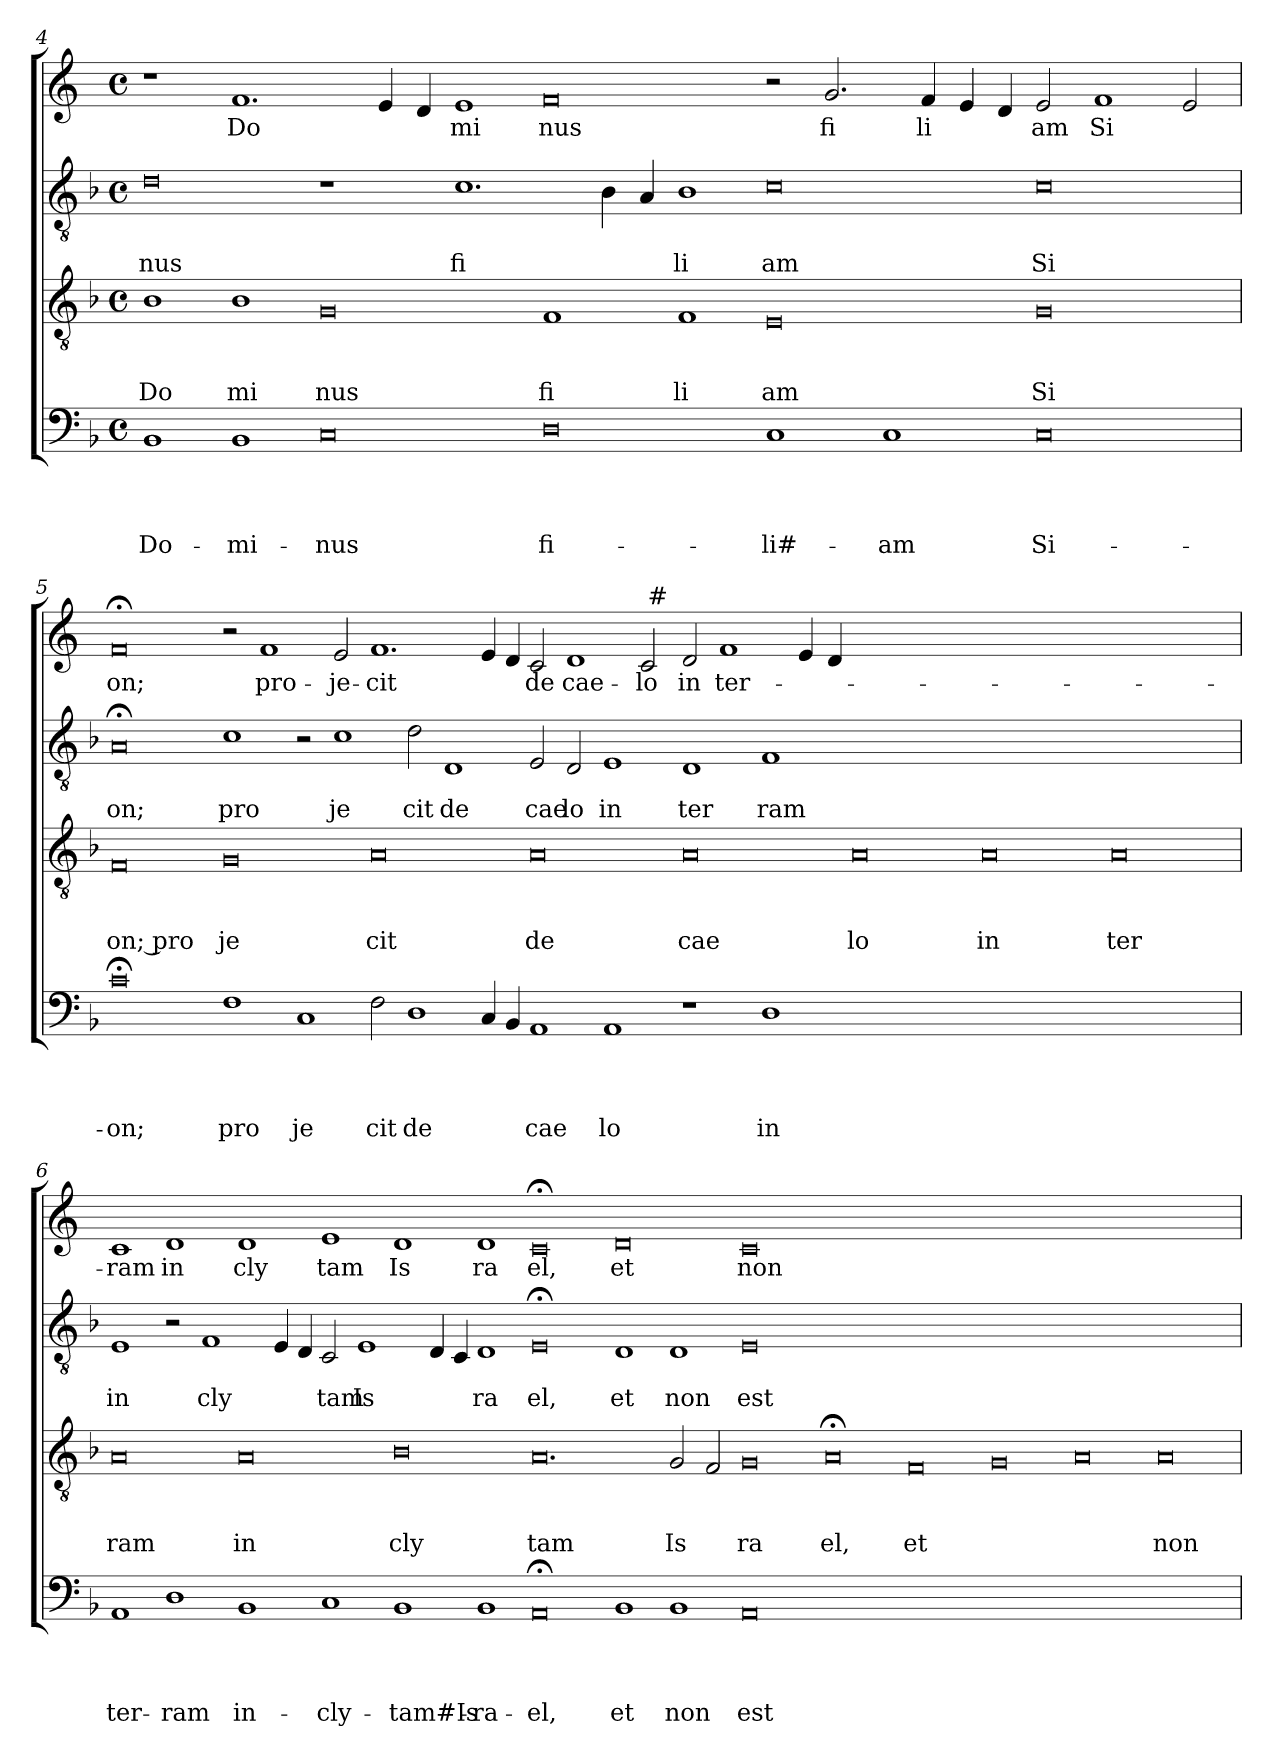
**kern	**text	**text	**text	**text	**kern	**text	**text	**text	**kern	**text	**text	**kern	**text
*part4	*part4	*part4	*part4	*part4	*part3	*part3	*part3	*part3	*part2	*part2	*part2	*part1	*part1
*staff4	*staff4	*staff4	*staff4	*staff4	*staff3	*staff3	*staff3	*staff3	*staff2	*staff2	*staff2	*staff1	*staff1
!!LO:LB:g=z
*clefF4	*	*	*	*	*clefGv2	*	*	*	*clefGv2	*	*	*clefG2	*
*	*	*	*	*	*	*	*	*	*	*	*	*ITrd-3c-5	*
*k[b-]	*	*	*	*	*k[b-]	*	*	*	*k[b-]	*	*	*k[b-]	*
*F:	*	*	*	*	*F:	*	*	*	*F:	*	*	*F:	*
*M4/4	*	*	*	*	*M4/4	*	*	*	*M4/4	*	*	*M4/4	*
*met(c)	*	*	*	*	*met(c)	*	*	*	*met(c)	*	*	*met(c)	*
=4	=4	=4	=4	=4	=4	=4	=4	=4	=4	=4	=4	=4	=4
!	!	!	!	!LO:LY:b	!	!	!	!LO:LY:b	!	!	!LO:LY:b	!	!
1BB-	.	.	.	Do-	1B-	.	.	Do	0d	.	-nus	1r	.
!	!	!	!	!LO:LY:b	!	!	!	!LO:LY:b	!	!	!	!	!LO:LY:b
1BB-	.	.	.	-mi-	1B-	.	.	mi	.	.	.	1.b-	Do
!	!	!	!	!LO:LY:b	!	!	!	!LO:LY:b	!	!	!	!	!
0C	.	.	.	-nus	0G	.	.	nus	1r	.	.	.	.
.	.	.	.	.	.	.	.	.	.	.	.	4a/	.
.	.	.	.	.	.	.	.	.	.	.	.	4g/	.
!	!	!	!	!	!	!	!	!	!	!	!LO:LY:b	!	!LO:LY:b
.	.	.	.	.	.	.	.	.	1.c	.	fi	1a	mi
!	!	!	!	!LO:LY:b	!	!	!	!LO:LY:b	!	!	!	!	!LO:LY:b
0D	.	.	.	fi-	1F	.	.	fi	.	.	.	0b-	nus
.	.	.	.	.	.	.	.	.	4B-\	.	.	.	.
.	.	.	.	.	.	.	.	.	4A/	.	.	.	.
!	!	!	!	!	!	!	!	!LO:LY:b	!	!	!LO:LY:b	!	!
.	.	.	.	.	1F	.	.	li	1B-	.	li	.	.
!	!	!	!	!LO:LY:b	!	!	!	!LO:LY:b	!	!	!LO:LY:b	!	!
1C	.	.	.	-li#-	0E	.	.	am	0c	.	am	2r	.
!	!	!	!	!	!	!	!	!	!	!	!	!	!LO:LY:b
.	.	.	.	.	.	.	.	.	.	.	.	2.cc/	fi
!	!	!	!	!LO:LY:b	!	!	!	!	!	!	!	!	!
1C	.	.	.	-am	.	.	.	.	.	.	.	.	.
!	!	!	!	!	!	!	!	!	!	!	!	!	!LO:LY:b
.	.	.	.	.	.	.	.	.	.	.	.	4b-/	li
.	.	.	.	.	.	.	.	.	.	.	.	4a/	.
.	.	.	.	.	.	.	.	.	.	.	.	4g/	.
!	!	!	!	!LO:LY:b	!	!	!	!LO:LY:b	!	!	!LO:LY:b	!	!LO:LY:b
0C	.	.	.	Si-	0G	.	.	Si	0c	.	Si	2a/	am
!	!	!	!	!	!	!	!	!	!	!	!	!	!LO:LY:b
.	.	.	.	.	.	.	.	.	.	.	.	1b-	Si
.	.	.	.	.	.	.	.	.	.	.	.	2a/	.
!!LO:LB:g=z
=5	=5	=5	=5	=5	=5	=5	=5	=5	=5	=5	=5	=5	=5
!	!	!	!	!LO:LY:b	!	!	!	!LO:LY:b:rj	!	!	!LO:LY:b	!	!LO:LY:b
*	*	*	*	*	*	*	*	*	*	*	*	*^	*
0c;<	.	.	.	-on;	0F	.	.	on; pro	0A;	.	on;	0b-;	1ryy	on;
.	.	.	.	.	.	.	.	.	.	.	.	.	1ryy	.
!	!	!	!	!LO:LY:b	!	!	!	!LO:LY:b	!	!	!LO:LY:b	!	!	!
1F	.	.	.	pro	0G	.	.	je	1c	.	pro	2r	1ryy	.
!	!	!	!	!	!	!	!	!	!	!	!	!	!	!LO:LY:b
.	.	.	.	.	.	.	.	.	.	.	.	1b-	.	pro-
!	!	!	!	!LO:LY:b	!	!	!	!	!	!	!	!	!	!
1C	.	.	.	je	.	.	.	.	2r	.	.	.	1ryy	.
!	!	!	!	!	!	!	!	!	!	!	!LO:LY:b	!	!	!LO:LY:b
.	.	.	.	.	.	.	.	.	1c	.	je	2a/	.	-je-
!	!	!	!	!LO:LY:b	!	!	!	!LO:LY:b	!	!	!	!	!	!LO:LY:b
2F\	.	.	.	cit	0A	.	.	cit	.	.	.	1.b-	1ryy	-cit
!	!	!	!	!LO:LY:b	!	!	!	!	!	!	!LO:LY:b	!	!	!
1D	.	.	.	de	.	.	.	.	2d\	.	cit	.	.	.
!	!	!	!	!	!	!	!	!	!	!	!LO:LY:b	!	!	!
.	.	.	.	.	.	.	.	.	1D	.	de	.	1ryy	.
4C/	.	.	.	.	.	.	.	.	.	.	.	4a/	.	.
4BB-/	.	.	.	.	.	.	.	.	.	.	.	4g/	.	.
!	!	!	!	!LO:LY:b	!	!	!	!LO:LY:b	!	!	!LO:LY:b	!	!	!LO:LY:b
1AA	.	.	.	cae	0A	.	.	de	2E/	.	cae	2f/	1ryy	de
!	!	!	!	!	!	!	!	!	!	!	!LO:LY:b	!	!	!LO:LY:b
.	.	.	.	.	.	.	.	.	2D/	.	lo	1g	.	cae-
!	!	!	!	!LO:LY:b	!	!	!	!	!	!	!LO:LY:b	!	!	!
1AA	.	.	.	lo	.	.	.	.	1E	.	in	.	2ryy	.
!	!	!	!	!	!	!	!	!	!	!	!	!	!	!LO:LY:b
.	.	.	.	.	.	.	.	.	.	.	.	2f/	32ryy	-lo
!	!	!	!	!	!	!	!	!	!	!	!	!	!LO:TX:a:t=#	!
.	.	.	.	.	.	.	.	.	.	.	.	.	1ryy	.
!	!	!	!	!	!	!	!	!LO:LY:b	!	!	!LO:LY:b	!	!	!LO:LY:b
1r	.	.	.	.	0A	.	.	cae	1D	.	ter	2g/	.	in
!	!	!	!	!	!	!	!	!	!	!	!	!	!	!LO:LY:b
.	.	.	.	.	.	.	.	.	.	.	.	1b-	.	ter-
.	.	.	.	.	.	.	.	.	.	.	.	.	1ryy	.
!	!	!	!	!LO:LY:b	!	!	!	!	!	!	!LO:LY:b	!	!	!
1D	.	.	.	in	.	.	.	.	1F	.	ram	.	.	.
.	.	.	.	.	.	.	.	.	.	.	.	4a/	.	.
.	.	.	.	.	.	.	.	.	.	.	.	.	1ryy	.
.	.	.	.	.	.	.	.	.	.	.	.	4g/	.	.
!	!	!	!	!	!	!	!	!LO:LY:b	!	!	!	!	!	!
00.ryy	.	.	.	.	0A	.	.	lo	00.ryy	.	.	00.ryy	.	.
.	.	.	.	.	.	.	.	.	.	.	.	.	1ryy	.
.	.	.	.	.	.	.	.	.	.	.	.	.	1ryy	.
!	!	!	!	!	!	!	!	!LO:LY:b	!	!	!	!	!	!
.	.	.	.	.	0A	.	.	in	.	.	.	.	.	.
.	.	.	.	.	.	.	.	.	.	.	.	.	1ryy	.
.	.	.	.	.	.	.	.	.	.	.	.	.	1ryy	.
!	!	!	!	!	!	!	!	!LO:LY:b	!	!	!	!	!	!
.	.	.	.	.	0A	.	.	ter	.	.	.	.	.	.
.	.	.	.	.	.	.	.	.	.	.	.	.	1ryy	.
.	.	.	.	.	.	.	.	.	.	.	.	.	4...ryy	.
!!LO:PB:g=z
=6	=6	=6	=6	=6	=6	=6	=6	=6	=6	=6	=6	=6	=6	=6
!	!	!	!	!LO:LY:b	!	!	!	!LO:LY:b	!	!	!LO:LY:b	!	!	!LO:LY:b
*	*	*	*	*	*	*	*	*	*	*	*	*v	*v	*
1AA	.	.	.	ter-	0A	.	.	ram	1E	.	in	1f	-ram
!	!	!	!	!LO:LY:b	!	!	!	!	!	!	!	!	!LO:LY:b
1D	.	.	.	-ram	.	.	.	.	2r	.	.	1g	in
!	!	!	!	!	!	!	!	!	!	!	!LO:LY:b	!	!
.	.	.	.	.	.	.	.	.	1F	.	cly	.	.
!	!	!	!	!LO:LY:b	!	!	!	!LO:LY:b	!	!	!	!	!LO:LY:b
1BB-	.	.	.	in-	0A	.	.	in	.	.	.	1g	cly
.	.	.	.	.	.	.	.	.	4E/	.	.	.	.
.	.	.	.	.	.	.	.	.	4D/	.	.	.	.
!	!	!	!	!LO:LY:b	!	!	!	!	!	!	!LO:LY:b	!	!LO:LY:b
1C	.	.	.	-cly-	.	.	.	.	2C/	.	tam	1a	tam
!	!	!	!	!	!	!	!	!	!	!	!LO:LY:b	!	!
.	.	.	.	.	.	.	.	.	1E	.	Is	.	.
!	!	!	!	!LO:LY:b	!	!	!	!LO:LY:b	!	!	!	!	!LO:LY:b
1BB-	.	.	.	-tam#Is-	0B-	.	.	cly	.	.	.	1g	Is
.	.	.	.	.	.	.	.	.	4D/	.	.	.	.
.	.	.	.	.	.	.	.	.	4C/	.	.	.	.
!	!	!	!	!LO:LY:b	!	!	!	!	!	!	!LO:LY:b	!	!LO:LY:b
1BB-	.	.	.	-ra-	.	.	.	.	1D	.	ra	1g	ra
!	!	!	!	!LO:LY:b	!	!	!	!LO:LY:b	!	!	!LO:LY:b	!	!LO:LY:b
0AA;	.	.	.	-el,	0.A	.	.	tam	0E;	.	el,	0f;	el,
!	!	!	!	!LO:LY:b	!	!	!	!	!	!	!LO:LY:b	!	!LO:LY:b
1BB-	.	.	.	et	.	.	.	.	1D	.	et	0g	et
!	!	!	!	!LO:LY:b	!	!	!	!LO:LY:b	!	!	!LO:LY:b	!	!
1BB-	.	.	.	non	2G/	.	.	Is	1D	.	non	.	.
.	.	.	.	.	2F/	.	.	.	.	.	.	.	.
!	!	!	!	!LO:LY:b	!	!	!	!LO:LY:b	!	!	!LO:LY:b	!	!LO:LY:b
0AA	.	.	.	est	0G	.	.	ra	0E	.	est	0f	non
!	!	!	!	!	!	!	!	!LO:LY:b	!	!	!	!	!
000ryy	.	.	.	.	0A;	.	.	el,	000ryy	.	.	000ryy	.
!	!	!	!	!	!	!	!	!LO:LY:b	!	!	!	!	!
.	.	.	.	.	0F	.	.	et	.	.	.	.	.
.	.	.	.	.	0G	.	.	.	.	.	.	.	.
.	.	.	.	.	0A	.	.	.	.	.	.	.	.
!	!	!	!	!	!	!	!	!LO:LY:b	!	!	!	!	!
0ryy	.	.	.	.	0A	.	.	non	0ryy	.	.	0ryy	.
=	=	=	=	=	=	=	=	=	=	=	=	=	=
*-	*-	*-	*-	*-	*-	*-	*-	*-	*-	*-	*-	*-	*-
